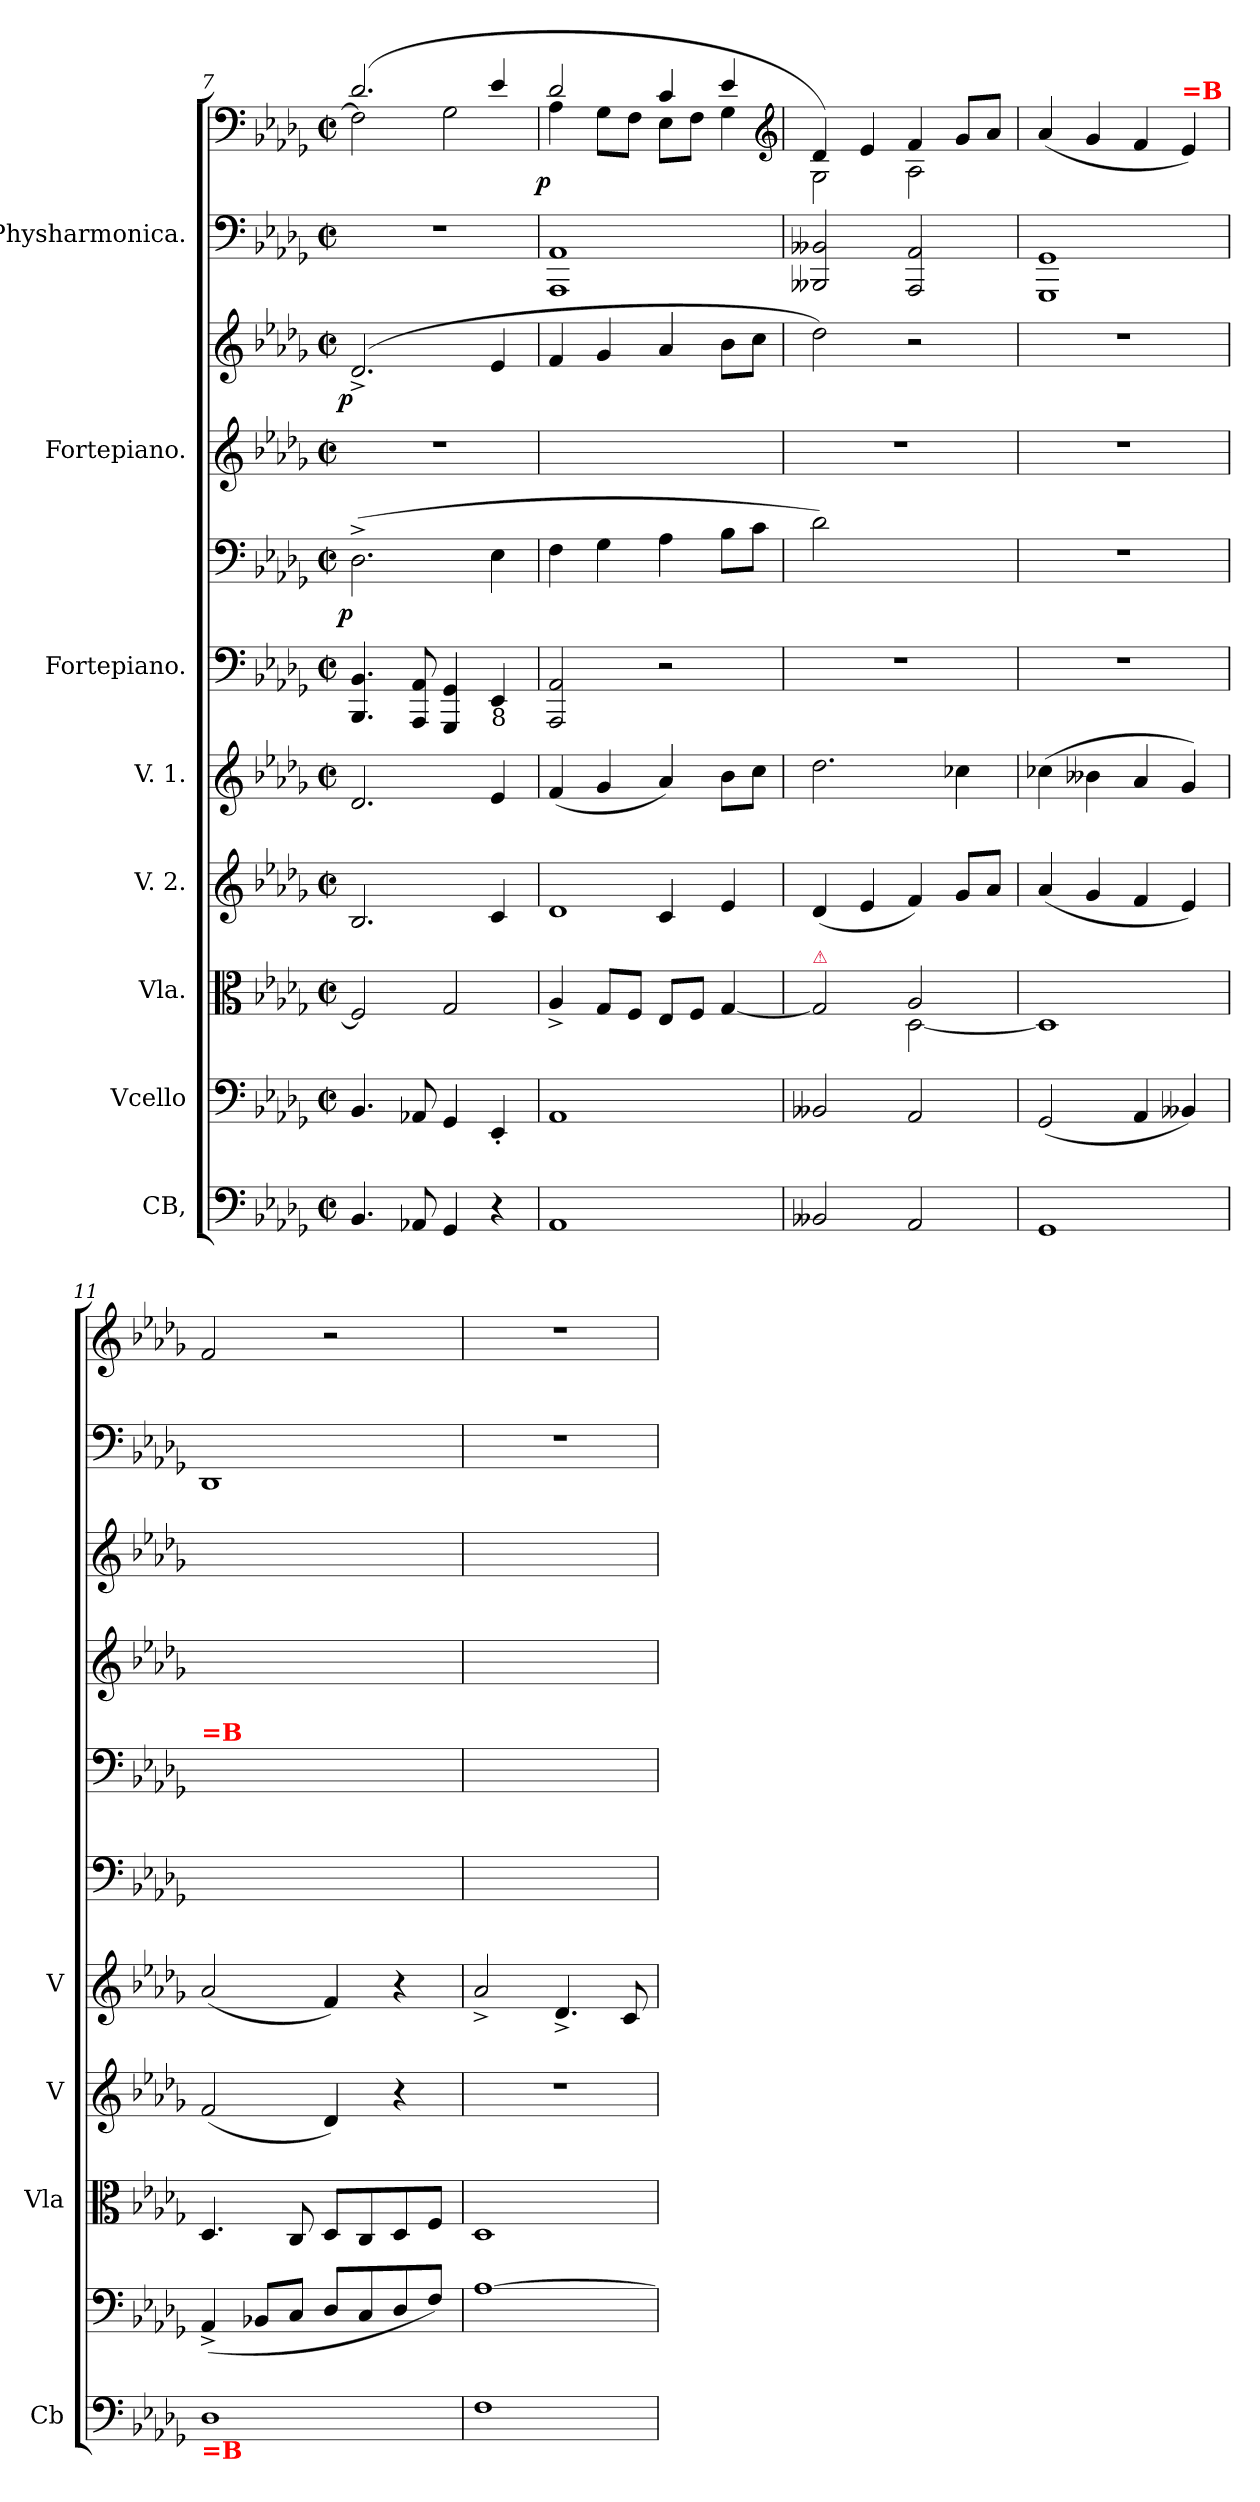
**kern	**kern	**kern	**kern	**kern	**kern	**kern	**dynam	**kern	**kern	**dynam	**kern	**kern	**dynam
*part8	*part7	*part6	*part5	*part4	*part3	*part3	*part3	*part2	*part2	*part2	*part1	*part1	*part1
*staff11	*staff10	*staff9	*staff8	*staff7	*staff6	*staff5	*staff5/6	*staff4	*staff3	*staff3/4	*staff2	*staff1	*staff1/2
*I"CB,	*I"Vcello	*I"Vla.	*I"V. 2.	*I"V. 1.	*I"Fortepiano.	*	*	*I"Fortepiano.	*	*	*I"Physharmonica.	*	*
*I'Cb	*	*I'Vla	*I'V	*I'V	*	*	*	*	*	*	*	*	*
*clefF4	*clefF4	*clefC3	*clefG2	*clefG2	*clefF4	*clefF4	*	*clefG2	*clefG2	*	*clefF4	*clefF4	*
*k[b-e-a-d-g-]	*k[b-e-a-d-g-]	*k[b-e-a-d-g-]	*k[b-e-a-d-g-]	*k[b-e-a-d-g-]	*k[b-e-a-d-g-]	*k[b-e-a-d-g-]	*	*k[b-e-a-d-g-]	*k[b-e-a-d-g-]	*	*k[b-e-a-d-g-]	*k[b-e-a-d-g-]	*
*M2/2	*M2/2	*M2/2	*M2/2	*M2/2	*M2/2	*M2/2	*	*M2/2	*M2/2	*	*M2/2	*M2/2	*
*met(c|)	*met(c|)	*met(c|)	*met(c|)	*met(c|)	*met(c|)	*met(c|)	*	*met(c|)	*met(c|)	*	*met(c|)	*met(c|)	*
=7	=7	=7	=7	=7	=7	=7	=7	=7	=7	=7	=7	=7	=7
*	*	*	*	*	*	*	*	*	*	*	*	*^	*
!	!	!	!	!	!	!	!LO:DY:rj	!	!	!LO:DY:rj	!	!	!	!
4.BB-/	4.BB-/	2F/]	2.B-/	2.d-/	4.BBB-/ 4.BB-/	(2.D-^\	p	1r	(2.d-^/	p	1r	(2.d-/	2F\]	.
8AA-X/	8AA-X/	.	.	.	8AAA-/ 8AA-/	.	.	.	.	.	.	.	.	.
4GG-/	4GG-/	2G-/	.	.	4GGG-/ 4GG-/	.	.	.	.	.	.	.	2G-\	.
!	!	!	!	!	!LO:TX:b:t=8	!	!	!	!	!	!	!	!	!
4r	4EE-'/	.	4c/	4e-/	4EEE-yy/ 4EE-/	4E-\	.	.	4e-/	.	.	4e-/	.	.
=8	=8	=8	=8	=8	=8	=8	=8	=8	=8	=8	=8	=8	=8	=8
!	!	!	!LO:N:vis=1	!	!	!	!	!	!	!	!	!	!	!LO:DY:rj
1AA-	1AA-	4A-^/	2d-/	(4f/	2AAA-/ 2AA-/	4F\	.	1ryy	4f/	.	1AAA- 1AA-	2d-/	4A-\	p
.	.	8G-/L	.	4g-/	.	4G-\	.	.	4g-/	.	.	.	8G-\L	.
.	.	8F/J	.	.	.	.	.	.	.	.	.	.	8F\J	.
.	.	8E-/L	4c/	4a-/)	2r	4A-\	.	.	4a-/	.	.	4c/	8E-\L	.
.	.	8F/J	.	.	.	.	.	.	.	.	.	.	8F\J	.
.	.	[4G-/	4e-/	8b-\L	.	8B-\L	.	.	8b-\L	.	.	4e-/	4G-\	.
.	.	.	.	8cc\J	.	8c\J	.	.	8cc\J	.	.	.	.	.
*	*	*	*	*	*	*	*	*	*	*	*	*clefG2	*	*
=9	=9	=9	=9	=9	=9	=9	=9	=9	=9	=9	=9	=9	=9	=9
*	*	*^	*	*	*	*	*	*	*	*	*	*	*	*
!	!	!LO:TX:a:color=crimson:t=⚠	!	!	!	!	!	!	!	!	!	!	!	!	!
2BB--X/	2BB--X/	2G-/]	2ryy	(4d-/	2.dd-\	1r	2d-i\)	.	1r	2dd-i\)	.	2BBB--X/ 2BB--X/	4d-/)	2G-\	.
.	.	.	.	4e-/	.	.	.	.	.	.	.	.	4e-/	.	.
2AA-/	2AA-/	2A-/	[2D-\	4f/)	.	.	2ryy	.	.	2r	.	2AAA-/ 2AA-/	4f/	2A-\	.
.	.	.	.	8g-/L	4cc-X\	.	.	.	.	.	.	.	8g-/L	.	.
.	.	.	.	8a-/J	.	.	.	.	.	.	.	.	8a-/J	.	.
*	*	*v	*v	*	*	*	*	*	*	*	*	*	*v	*v	*
=10	=10	=10	=10	=10	=10	=10	=10	=10	=10	=10	=10	=10	=10
1GG-	(2GG-/	1D-]	(4a-/	(4cc-X\	1r	1r	.	1r	1r	.	1GGG- 1GG-	(4a-/	.
.	.	.	4g-/	4b--X\	.	.	.	.	.	.	.	4g-/	.
.	4AA-/	.	4f/	4a-/	.	.	.	.	.	.	.	4f/	.
!	!	!	!	!	!	!	!	!	!	!	!	!LO:TX:a:B:color=red:t==B	!
.	4BB--X/)	.	4e-/)	4g-/)	.	.	.	.	.	.	.	4e-/)	.
=11	=11	=11	=11	=11	=11	=11	=11	=11	=11	=11	=11	=11	=11
!	!	!	!	!	!	!LO:TX:a:B:color=red:t==B	!	!	!	!	!	!	!
!LO:TX:b:B:color=red:t==B	!	!	!	!	!	!	!	!	!	!	!	!	!
1D-	(4AA-^/	4.D-/	(2f/	(2a-/	1ryy	1ryy	.	1ryy	1ryy	.	1DD-	2f/	.
.	8BB-X/L	.	.	.	.	.	.	.	.	.	.	.	.
.	8C/J	8C/	.	.	.	.	.	.	.	.	.	.	.
.	8D-/L	8D-/L	4d-/)	4f/)	.	.	.	.	.	.	.	2r	.
.	8C/	8C/	.	.	.	.	.	.	.	.	.	.	.
.	8D-/	8D-/	4r	4r	.	.	.	.	.	.	.	.	.
.	8F/J)	8F/J	.	.	.	.	.	.	.	.	.	.	.
=12	=12	=12	=12	=12	=12	=12	=12	=12	=12	=12	=12	=12	=12
1F	[1A-	1D-	1r	2a-^/	1ryy	1ryy	.	1ryy	1ryy	.	1r	1r	.
.	.	.	.	4.d-^/	.	.	.	.	.	.	.	.	.
.	.	.	.	8c/	.	.	.	.	.	.	.	.	.
=	=	=	=	=	=	=	=	=	=	=	=	=	=
*-	*-	*-	*-	*-	*-	*-	*-	*-	*-	*-	*-	*-	*-
